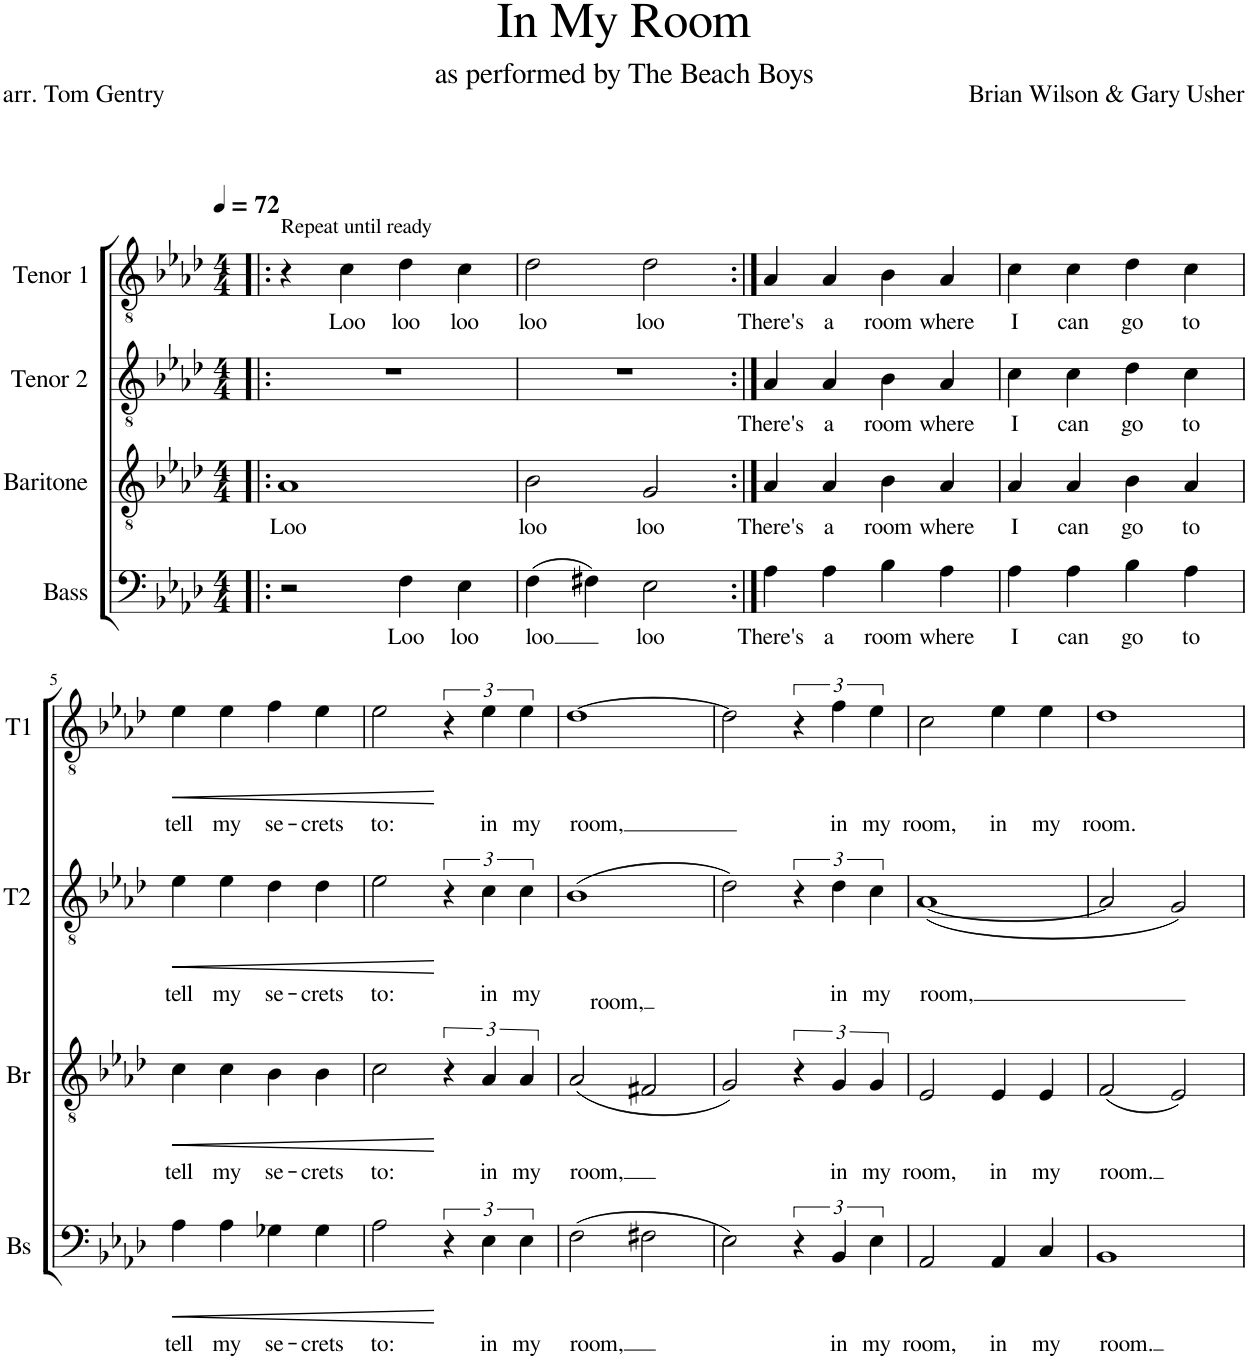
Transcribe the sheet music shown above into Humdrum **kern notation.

**kern	**text	**dynam	**kern	**text	**dynam	**kern	**text	**dynam	**kern	**text	**dynam
*part4	*part4	*part4	*part3	*part3	*part3	*part2	*part2	*part2	*part1	*part1	*part1
*staff4	*staff4	*staff4	*staff3	*staff3	*staff3	*staff2	*staff2	*staff2	*staff1	*staff1	*staff1
*I"Bass	*	*	*I"Baritone	*	*	*I"Tenor 2	*	*	*I"Tenor 1	*	*
*I'Bs	*	*	*I'Br	*	*	*I'T2	*	*	*I'T1	*	*
*clefF4	*	*	*clefGv2	*	*	*clefGv2	*	*	*clefGv2	*	*
*k[b-e-a-d-]	*	*	*k[b-e-a-d-]	*	*	*k[b-e-a-d-]	*	*	*k[b-e-a-d-]	*	*
*M4/4	*	*	*M4/4	*	*	*M4/4	*	*	*M4/4	*	*
*MM72	*	*	*MM72	*	*	*MM72	*	*	*MM72	*	*
=1!|:	=1!|:	=1!|:	=1!|:	=1!|:	=1!|:	=1!|:	=1!|:	=1!|:	=1!|:	=1!|:	=1!|:
!	!	!	!	!	!	!	!	!	!LO:TX:a:t=Repeat until ready	!	!
!	!	!	!	!LO:LY:b	!	!	!	!	!	!	!
2r	.	.	1A-	Loo	.	1r	.	.	4r	.	.
!	!	!	!	!	!	!	!	!	!	!LO:LY:b	!
.	.	.	.	.	.	.	.	.	4c\	Loo	.
!	!LO:LY:b	!	!	!	!	!	!	!	!	!LO:LY:b	!
4F\	Loo	.	.	.	.	.	.	.	4d-\	loo	.
!	!LO:LY:b	!	!	!	!	!	!	!	!	!LO:LY:b	!
4E-\	loo	.	.	.	.	.	.	.	4c\	loo	.
=2	=2	=2	=2	=2	=2	=2	=2	=2	=2	=2	=2
!	!LO:LY:b	!	!	!LO:LY:b	!	!	!	!	!	!LO:LY:b	!
(4F\	loo	.	2B-\	loo	.	1r	.	.	2d-\	loo	.
4F#X\)	.	.	.	.	.	.	.	.	.	.	.
!	!LO:LY:b	!	!	!LO:LY:b	!	!	!	!	!	!LO:LY:b	!
2E-\	loo	.	2G/	loo	.	.	.	.	2d-\	loo	.
=3:|!	=3:|!	=3:|!	=3:|!	=3:|!	=3:|!	=3:|!	=3:|!	=3:|!	=3:|!	=3:|!	=3:|!
!	!LO:LY:b	!	!	!LO:LY:b	!	!	!LO:LY:b	!	!	!LO:LY:b	!
4A-\	There's	.	4A-/	There's	.	4A-/	There's	.	4A-/	There's	.
!	!LO:LY:b	!	!	!LO:LY:b	!	!	!LO:LY:b	!	!	!LO:LY:b	!
4A-\	a	.	4A-/	a	.	4A-/	a	.	4A-/	a	.
!	!LO:LY:b	!	!	!LO:LY:b	!	!	!LO:LY:b	!	!	!LO:LY:b	!
4B-\	room	.	4B-\	room	.	4B-\	room	.	4B-\	room	.
!	!LO:LY:b	!	!	!LO:LY:b	!	!	!LO:LY:b	!	!	!LO:LY:b	!
4A-\	where	.	4A-/	where	.	4A-/	where	.	4A-/	where	.
=4	=4	=4	=4	=4	=4	=4	=4	=4	=4	=4	=4
!	!LO:LY:b	!	!	!LO:LY:b	!	!	!LO:LY:b	!	!	!LO:LY:b	!
4A-\	I	.	4A-/	I	.	4c\	I	.	4c\	I	.
!	!LO:LY:b	!	!	!LO:LY:b	!	!	!LO:LY:b	!	!	!LO:LY:b	!
4A-\	can	.	4A-/	can	.	4c\	can	.	4c\	can	.
!	!LO:LY:b	!	!	!LO:LY:b	!	!	!LO:LY:b	!	!	!LO:LY:b	!
4B-\	go	.	4B-\	go	.	4d-\	go	.	4d-\	go	.
!	!LO:LY:b	!	!	!LO:LY:b	!	!	!LO:LY:b	!	!	!LO:LY:b	!
4A-\	to	.	4A-/	to	.	4c\	to	.	4c\	to	.
!!LO:LB:g=z
=5	=5	=5	=5	=5	=5	=5	=5	=5	=5	=5	=5
!	!LO:LY:b	!LO:HP:b	!	!LO:LY:b	!LO:HP:b	!	!LO:LY:b	!LO:HP:b	!	!LO:LY:b	!LO:HP:b
4A-\	tell	<	4c\	tell	<	4e-\	tell	<	4e-\	tell	<
!	!LO:LY:b	!	!	!LO:LY:b	!	!	!LO:LY:b	!	!	!LO:LY:b	!
4A-\	my	.	4c\	my	.	4e-\	my	.	4e-\	my	.
!	!LO:LY:b	!	!	!LO:LY:b	!	!	!LO:LY:b	!	!	!LO:LY:b	!
4G-X\	se-	.	4B-\	se-	.	4d-\	se-	.	4f\	se-	.
!	!LO:LY:b	!	!	!LO:LY:b	!	!	!LO:LY:b	!	!	!LO:LY:b	!
4G-\	-crets	.	4B-\	-crets	.	4d-\	-crets	.	4e-\	-crets	.
=6	=6	=6	=6	=6	=6	=6	=6	=6	=6	=6	=6
!	!LO:LY:b	!	!	!LO:LY:b	!	!	!LO:LY:b	!	!	!LO:LY:b	!
2A-\	to:	.	2c\	to:	.	2e-\	to:	.	2e-\	to:	.
6r	.	[	6r	.	[	6r	.	[	6r	.	[
!	!LO:LY:b	!	!	!LO:LY:b	!	!	!LO:LY:b	!	!	!LO:LY:b	!
6E-\	in	.	6A-/	in	.	6c\	in	.	6e-\	in	.
!	!LO:LY:b	!	!	!LO:LY:b	!	!	!LO:LY:b	!	!	!LO:LY:b	!
6E-\	my	.	6A-/	my	.	6c\	my	.	6e-\	my	.
=7	=7	=7	=7	=7	=7	=7	=7	=7	=7	=7	=7
!	!LO:LY:b	!	!	!LO:LY:b	!	!	!LO:LY:b	!	!	!LO:LY:b	!
(2F\	room,	.	(2A-/	room,	.	(1B-	room,	.	[1d-	room,	.
2F#X\	.	.	2F#X/	.	.	.	.	.	.	.	.
=8	=8	=8	=8	=8	=8	=8	=8	=8	=8	=8	=8
2E-\)	.	.	2G/)	.	.	2d-\)	.	.	2d-\]	.	.
6r	.	.	6r	.	.	6r	.	.	6r	.	.
!	!LO:LY:b	!	!	!LO:LY:b	!	!	!LO:LY:b	!	!	!LO:LY:b	!
6BB-/	in	.	6G/	in	.	6d-\	in	.	6f\	in	.
!	!LO:LY:b	!	!	!LO:LY:b	!	!	!LO:LY:b	!	!	!LO:LY:b	!
6E-\	my	.	6G/	my	.	6c\	my	.	6e-\	my	.
=9	=9	=9	=9	=9	=9	=9	=9	=9	=9	=9	=9
!	!LO:LY:b	!	!	!LO:LY:b	!	!	!LO:LY:b	!	!	!LO:LY:b	!
2AA-/	room,	.	2E-/	room,	.	([1A-	room,	.	2c\	room,	.
!	!LO:LY:b	!	!	!LO:LY:b	!	!	!	!	!	!LO:LY:b	!
4AA-/	in	.	4E-/	in	.	.	.	.	4e-\	in	.
!	!LO:LY:b	!	!	!LO:LY:b	!	!	!	!	!	!LO:LY:b	!
4C/	my	.	4E-/	my	.	.	.	.	4e-\	my	.
=10	=10	=10	=10	=10	=10	=10	=10	=10	=10	=10	=10
!	!LO:LY:b	!	!	!LO:LY:b	!	!	!	!	!	!LO:LY:b	!
1BB-	room.	.	(2F/	room.	.	2A-/]	.	.	1d-	room.	.
.	.	.	2E-/)	.	.	2G/)	.	.	.	.	.
=	=	=	=	=	=	=	=	=	=	=	=
*-	*-	*-	*-	*-	*-	*-	*-	*-	*-	*-	*-
